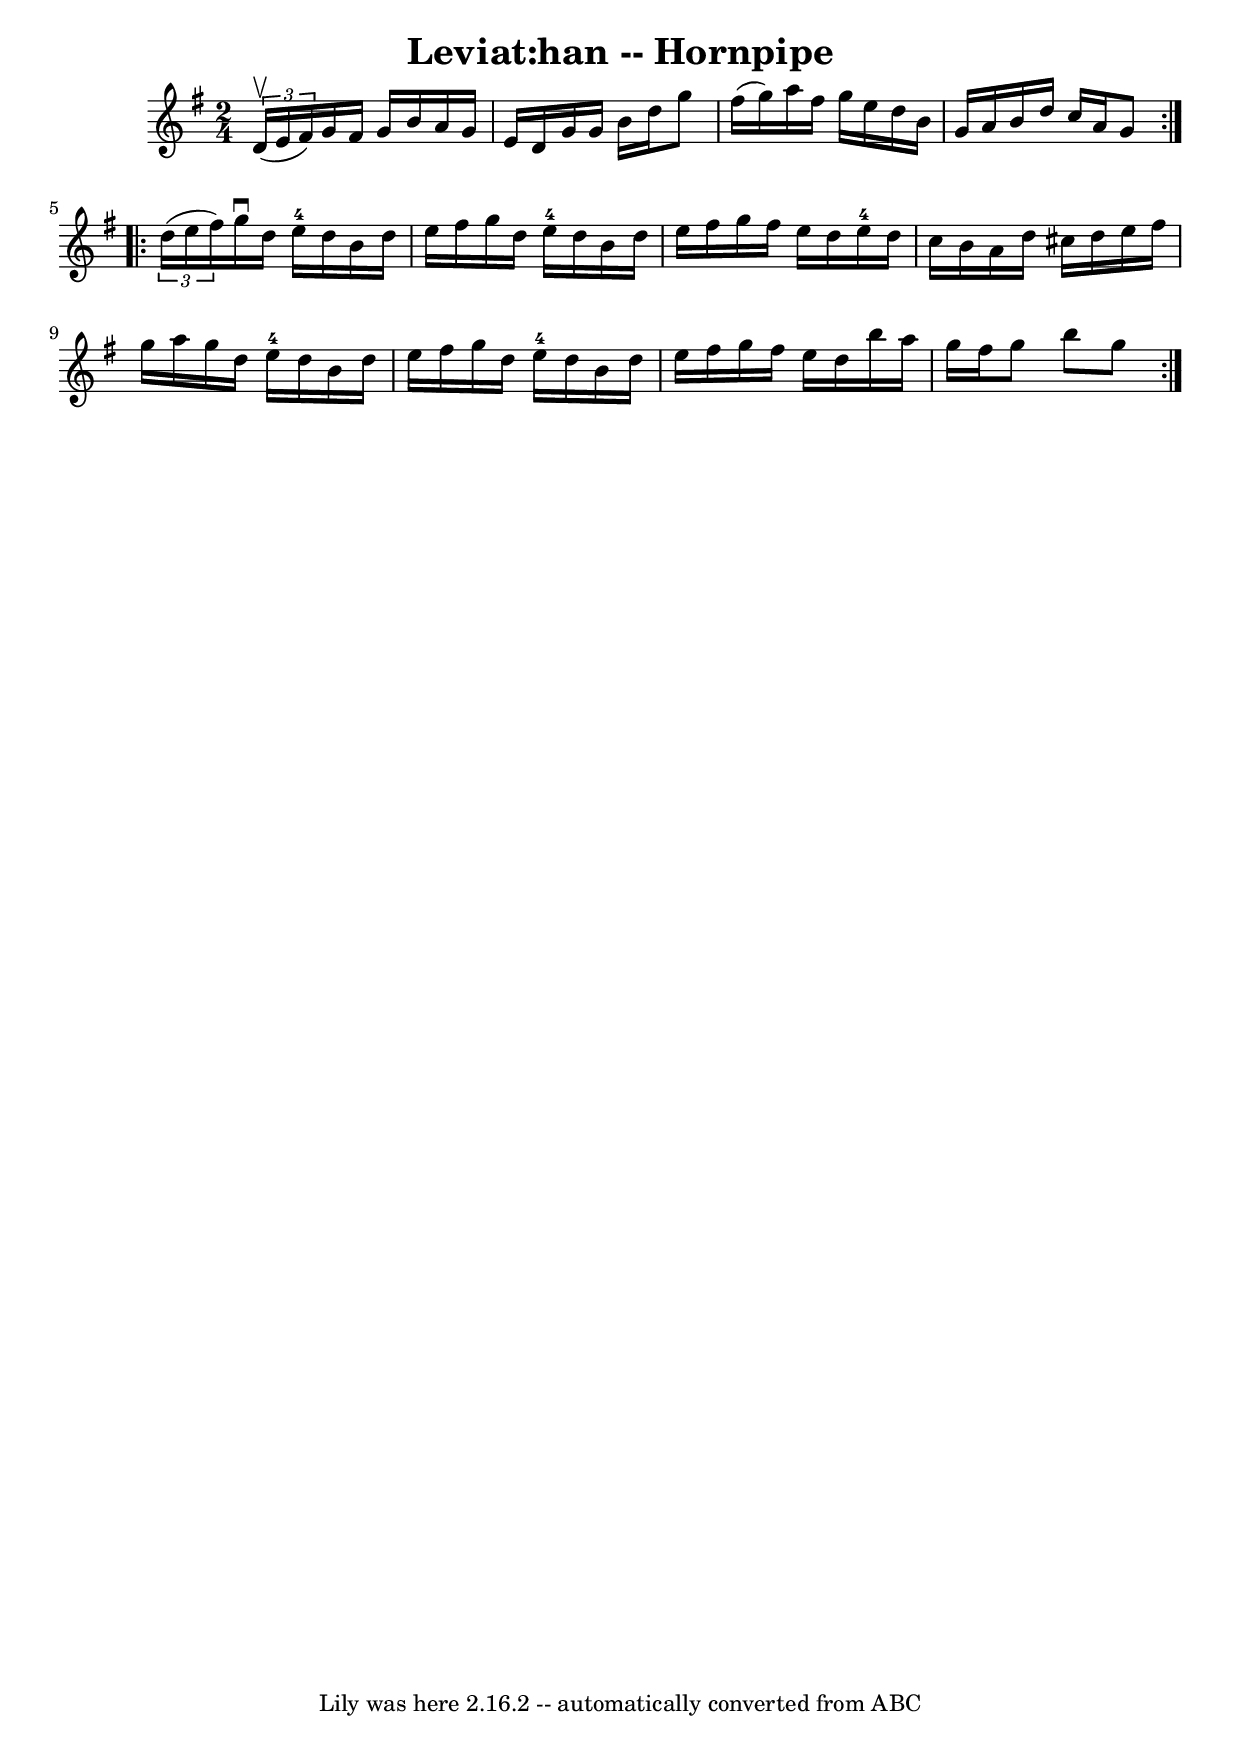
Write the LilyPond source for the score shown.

\version "2.16.2"
\include "Mammoth.ily"
\header {
  %% book = "Cole's 1000 Fiddle Tunes"
  crossRefNumber = "1"
  footnotes = ""
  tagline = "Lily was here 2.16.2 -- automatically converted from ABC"
  title = "Leviat:han -- Hornpipe"

}
voicedefault =  {



  \repeat volta 2 {

    \time 2/4 
    \key g \major
    \times 2/3 { d'16 (^\upbow e'16 fis'16) 
	       } 
    |
    g'16 fis'16 g'16 b'16 a'16 g'16 e'16 d'16  
    |
    g'16 g'16 b'16 d''16 g''8 fis''16 (g''16) 
    |
    a''16 fis''16 g''16 e''16 d''16 b'16 g'16 a'16  
    |
    b'16 d''16 c''16 a'16 g'8  
  }     
  \repeat volta 2 {
    
    \times 2/3 { d''16 (e''16 fis''16) 
	       } |
    g''16^\downbow   
    d''16 e''16-4 d''16 b'16 d''16 e''16 fis''16  |
    
    g''16 d''16 e''16-4 d''16 b'16 d''16 e''16 fis''16  
    |
    g''16 fis''16 e''16 d''16 e''16-4 d''16 c''16  
    b'16  |
    a'16 d''16 cis''16 d''16 e''16 fis''16    
    g''16 a''16  |
    g''16 d''16 e''16-4 d''16 b'16    
    d''16 e''16 fis''16  |
    g''16 d''16 e''16-4 d''16    
    b'16 d''16 e''16 fis''16  |
    g''16 fis''16 e''16    
    d''16 b''16 a''16 g''16 fis''16  |
    g''8 b''8 g''8  
  } 
  

}

\score{
  <<

    \context Staff="default"
    {
      \voicedefault 
      
    }

  >>
  \layout {
    
  }
  \midi {
  }

}
